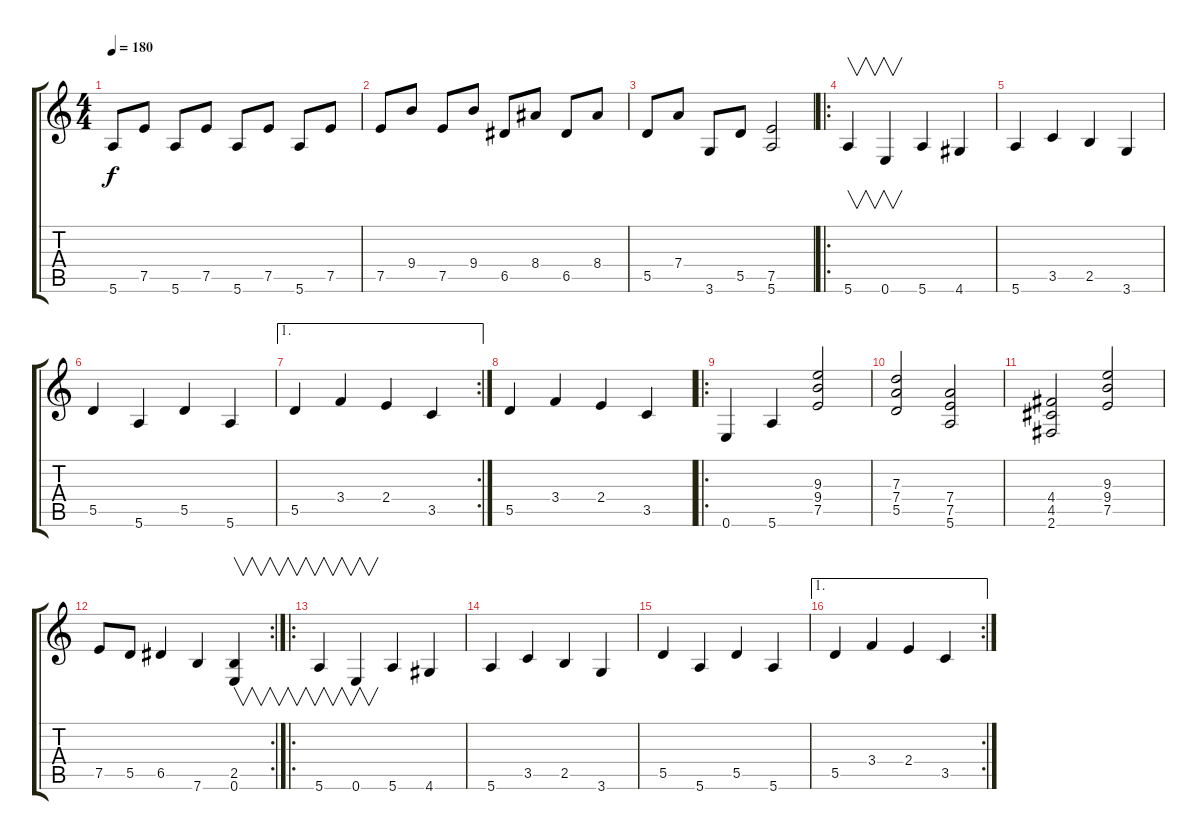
\track "" {instrument overdrivenguitar}
\staff {score tabs}
\tuning (E4 B3 G3 D3 A2 E2) {hide}
\ts (4 4)
\tempo 180
\clef g2
\ks c
5.6.8{dy f} 7.5.8 5.6.8 7.5.8 5.6.8 7.5.8 5.6.8 7.5.8 |
7.5.8 9.4.8 7.5.8 9.4.8 6.5.8 8.4.8 6.5.8 8.4.8 |
5.5.8 7.4.8 3.6.8 5.5.8 (7.5 5.6).2 |
\ro
5.6.4{v} 0.6.4{v} 5.6.4 4.6.4 |
5.6.4 3.5.4 2.5.4 3.6.4 |
5.5.4 5.6.4 5.5.4 5.6.4 |
\ae 1
\rc 2
5.5.4 3.4.4 2.4.4 3.5.4 |
5.5.4 3.4.4 2.4.4 3.5.4 |
\ro
0.6.4 5.6.4 (9.3 9.4 7.5).2 |
(7.3 7.4 5.5).2 (7.4 7.5 5.6).2 |
(4.4 4.5 2.6).2 (9.3 9.4 7.5).2 |
\rc 2
7.5.8 5.5.8 6.5.4 7.6.4 (2.5 0.6).4{v} |
\ro
5.6.4{v} 0.6.4{v} 5.6.4 4.6.4 |
5.6.4 3.5.4 2.5.4 3.6.4 |
5.5.4 5.6.4 5.5.4 5.6.4 |
\ae 1
\rc 2
5.5.4 3.4.4 2.4.4 3.5.4
